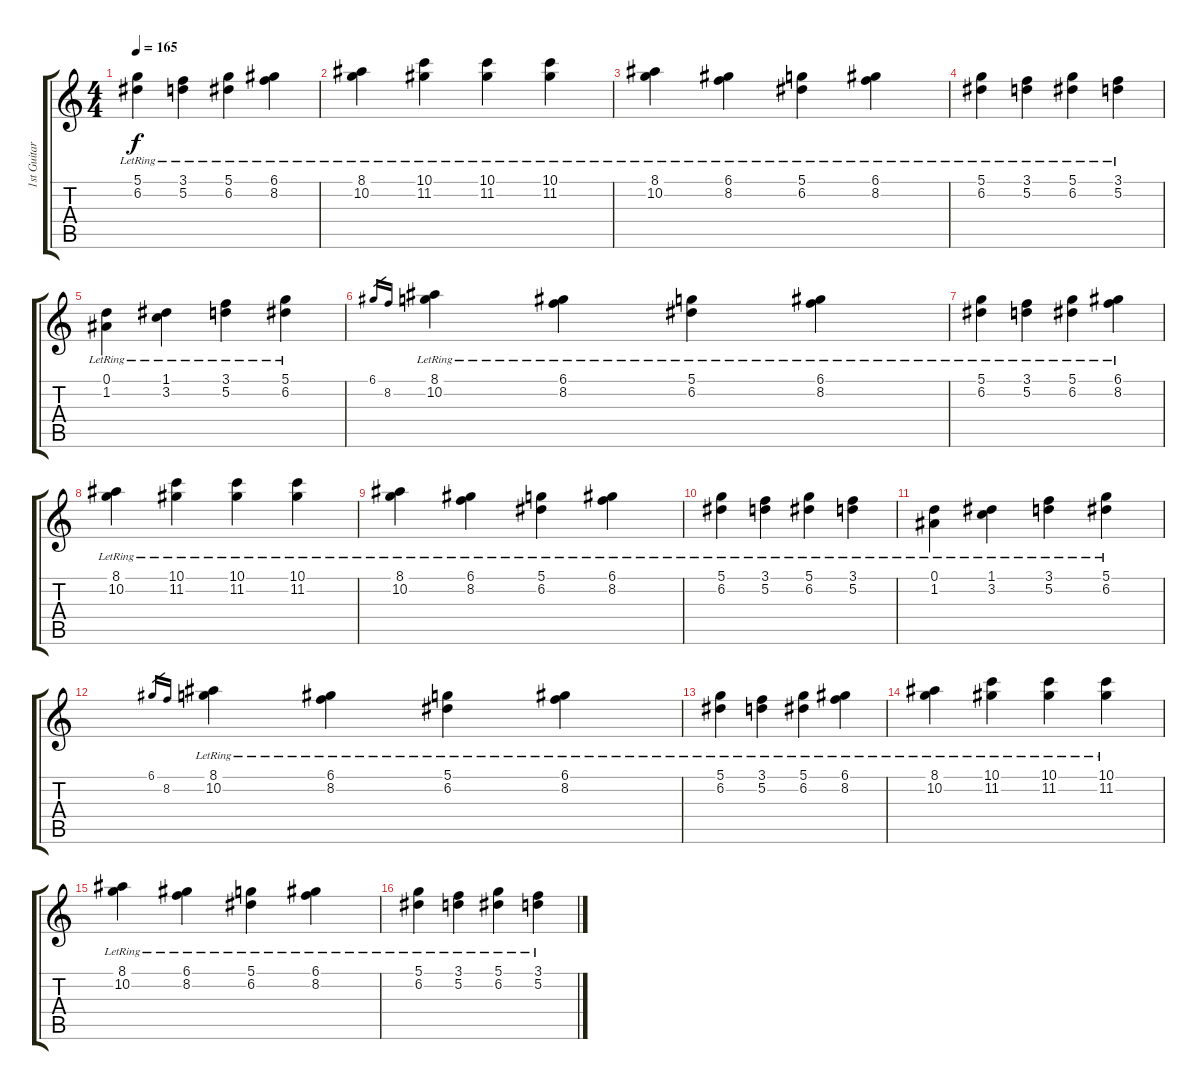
\track ("1st Guitar" "1st Guitar") {instrument acousticguitarsteel}
\staff {score tabs}
\tuning (D4 A3 F3 C3 G2 D2) {hide}
\ts (4 4)
\tempo 165
\clef g2
\ks c
(5.1{lr} 6.2{lr}).4{dy f} (3.1{lr} 5.2{lr}).4 (5.1{lr} 6.2{lr}).4 (6.1{lr} 8.2{lr}).4 |
(8.1{lr} 10.2{lr}).4 (10.1{lr} 11.2{lr}).4 (10.1{lr} 11.2{lr}).4 (10.1{lr} 11.2{lr}).4 |
(8.1{lr} 10.2{lr}).4 (6.1{lr} 8.2{lr}).4 (5.1{lr} 6.2{lr}).4 (6.1{lr} 8.2{lr}).4 |
(5.1{lr} 6.2{lr}).4 (3.1{lr} 5.2{lr}).4 (5.1{lr} 6.2{lr}).4 (3.1{lr} 5.2{lr}).4 |
(0.1{lr} 1.2{lr}).4 (1.1{lr} 3.2{lr}).4 (3.1{lr} 5.2{lr}).4 (5.1{lr} 6.2{lr}).4 |
6.1.16{gr} 8.2.16{gr} (8.1{lr} 10.2{lr}).4 (6.1{lr} 8.2{lr}).4 (5.1{lr} 6.2{lr}).4 (6.1{lr} 8.2{lr}).4 |
(5.1{lr} 6.2{lr}).4 (3.1{lr} 5.2{lr}).4 (5.1{lr} 6.2{lr}).4 (6.1{lr} 8.2{lr}).4 |
(8.1{lr} 10.2{lr}).4 (10.1{lr} 11.2{lr}).4 (10.1{lr} 11.2{lr}).4 (10.1{lr} 11.2{lr}).4 |
(8.1{lr} 10.2{lr}).4 (6.1{lr} 8.2{lr}).4 (5.1{lr} 6.2{lr}).4 (6.1{lr} 8.2{lr}).4 |
(5.1{lr} 6.2{lr}).4 (3.1{lr} 5.2{lr}).4 (5.1{lr} 6.2{lr}).4 (3.1{lr} 5.2{lr}).4 |
(0.1{lr} 1.2{lr}).4 (1.1{lr} 3.2{lr}).4 (3.1{lr} 5.2{lr}).4 (5.1{lr} 6.2{lr}).4 |
6.1.16{gr} 8.2.16{gr} (8.1{lr} 10.2{lr}).4 (6.1{lr} 8.2{lr}).4 (5.1{lr} 6.2{lr}).4 (6.1{lr} 8.2{lr}).4 |
(5.1{lr} 6.2{lr}).4 (3.1{lr} 5.2{lr}).4 (5.1{lr} 6.2{lr}).4 (6.1{lr} 8.2{lr}).4 |
(8.1{lr} 10.2{lr}).4 (10.1{lr} 11.2{lr}).4 (10.1{lr} 11.2{lr}).4 (10.1{lr} 11.2{lr}).4 |
(8.1{lr} 10.2{lr}).4 (6.1{lr} 8.2{lr}).4 (5.1{lr} 6.2{lr}).4 (6.1{lr} 8.2{lr}).4 |
(5.1{lr} 6.2{lr}).4 (3.1{lr} 5.2{lr}).4 (5.1{lr} 6.2{lr}).4 (3.1{lr} 5.2{lr}).4
